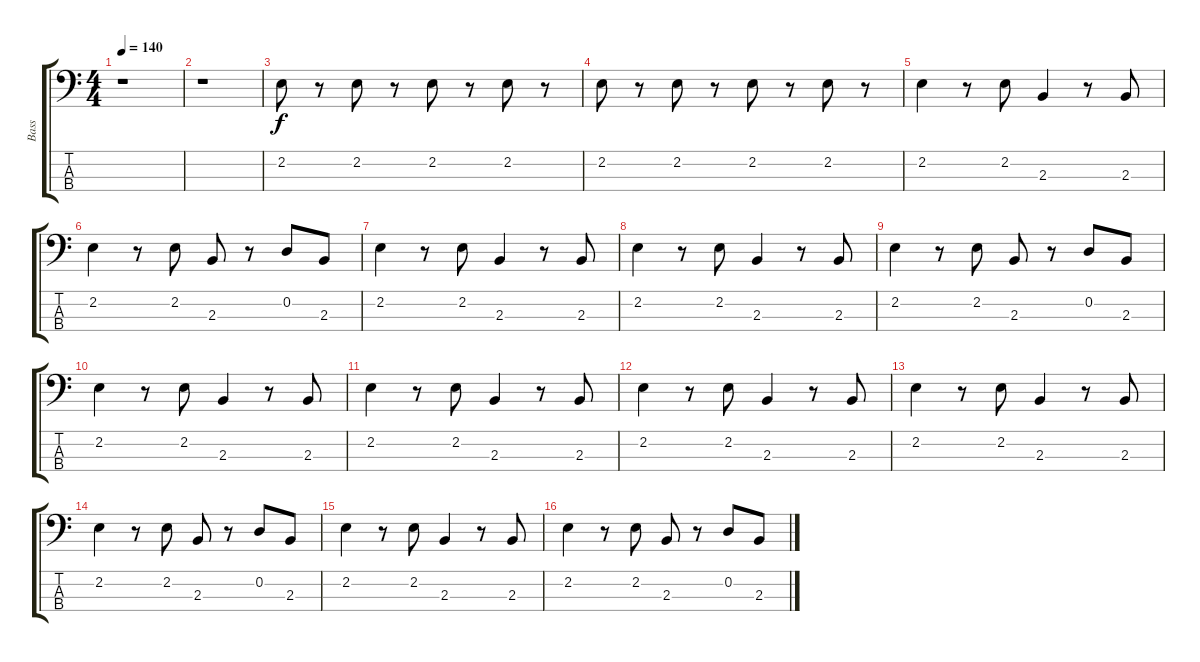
\track ("Bass" "Bass") {instrument fretlessbass}
\staff {score tabs}
\tuning (G2 D2 A1 E1) {hide}
\ts (4 4)
\tempo 140
\clef f4
\ks c
r.1{dy f instrument fretlessbass} |
r.1 |
2.2.8 r.8 2.2.8 r.8 2.2.8 r.8 2.2.8 r.8 |
2.2.8 r.8 2.2.8 r.8 2.2.8 r.8 2.2.8 r.8 |
2.2.4 r.8 2.2.8 2.3.4 r.8 2.3.8 |
2.2.4 r.8 2.2.8 2.3.8 r.8 0.2.8 2.3.8 |
2.2.4 r.8 2.2.8 2.3.4 r.8 2.3.8 |
2.2.4 r.8 2.2.8 2.3.4 r.8 2.3.8 |
2.2.4 r.8 2.2.8 2.3.8 r.8 0.2.8 2.3.8 |
2.2.4 r.8 2.2.8 2.3.4 r.8 2.3.8 |
2.2.4 r.8 2.2.8 2.3.4 r.8 2.3.8 |
2.2.4 r.8 2.2.8 2.3.4 r.8 2.3.8 |
2.2.4 r.8 2.2.8 2.3.4 r.8 2.3.8 |
2.2.4 r.8 2.2.8 2.3.8 r.8 0.2.8 2.3.8 |
2.2.4 r.8 2.2.8 2.3.4 r.8 2.3.8 |
2.2.4 r.8 2.2.8 2.3.8 r.8 0.2.8 2.3.8
